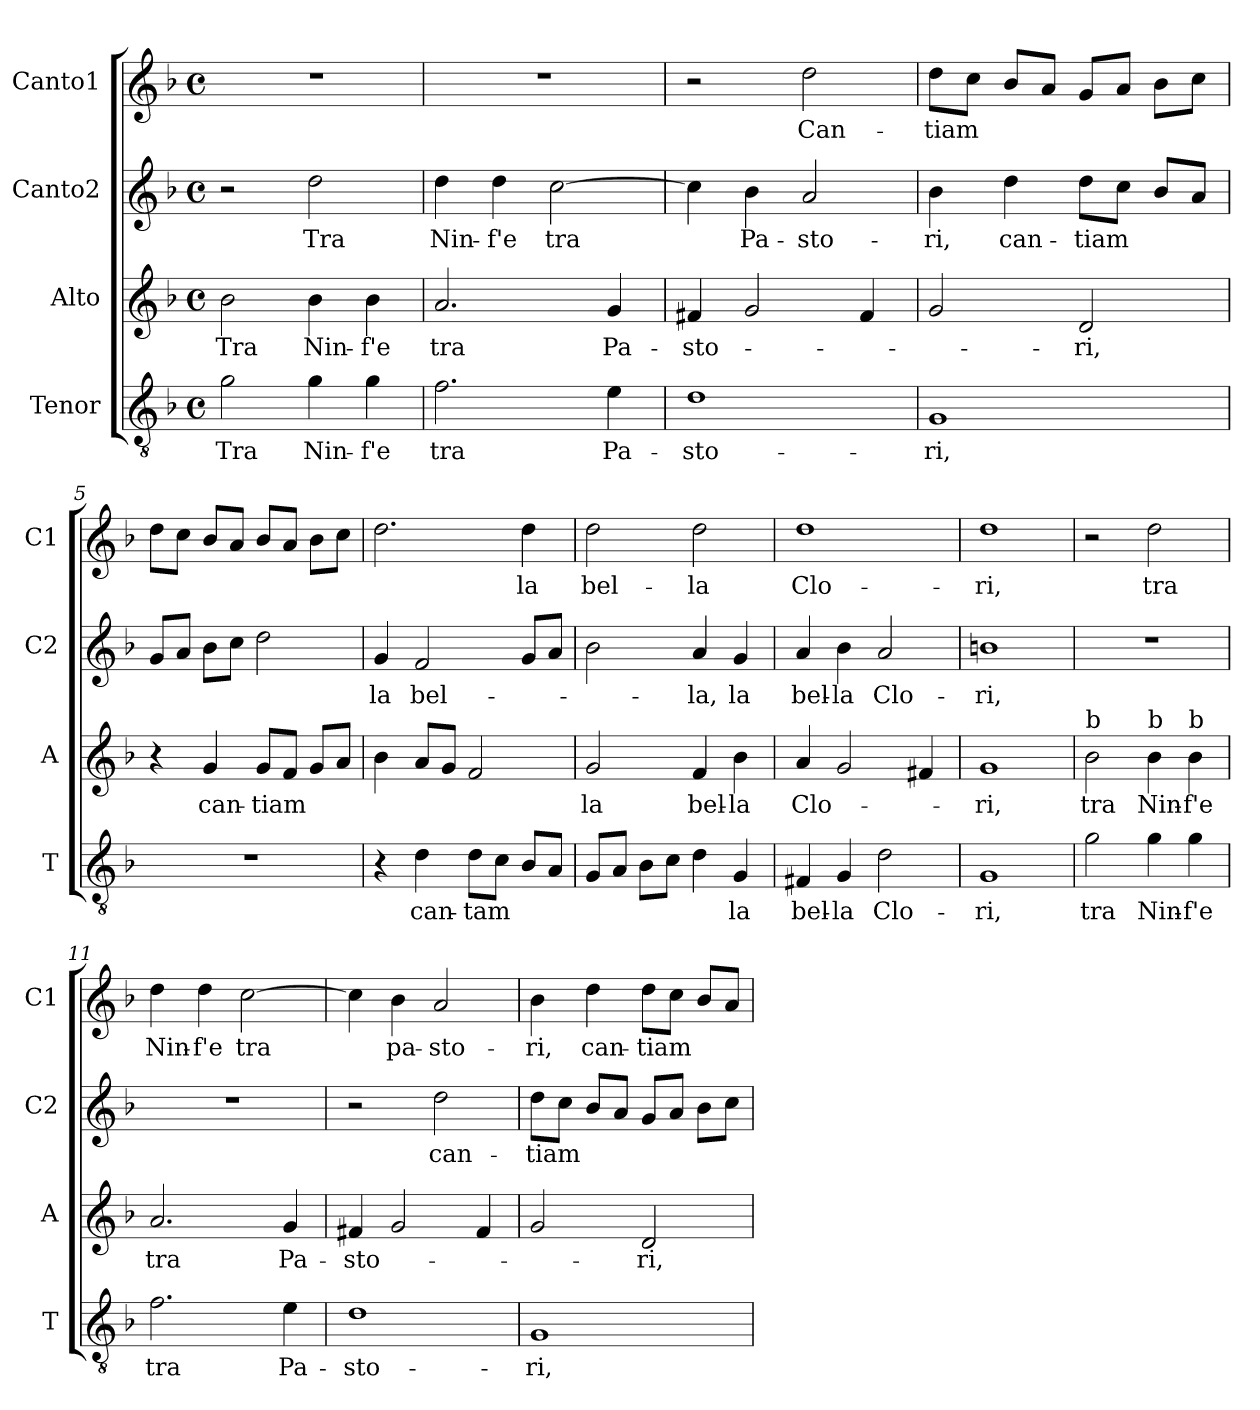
**kern	**text	**kern	**text	**kern	**text	**kern	**text
*part4	*part4	*part3	*part3	*part2	*part2	*part1	*part1
*staff4	*staff4	*staff3	*staff3	*staff2	*staff2	*staff1	*staff1
*I"Tenor	*	*I"Alto	*	*I"Canto2	*	*I"Canto1	*
*I'T	*	*I'A	*	*I'C2	*	*I'C1	*
*clefGv2	*	*clefG2	*	*clefG2	*	*clefG2	*
*k[b-]	*	*k[b-]	*	*k[b-]	*	*k[b-]	*
*F:	*	*F:	*	*F:	*	*F:	*
*M4/4	*	*M4/4	*	*M4/4	*	*M4/4	*
*met(c)	*	*met(c)	*	*met(c)	*	*met(c)	*
=1	=1	=1	=1	=1	=1	=1	=1
!	!LO:LY:b	!	!LO:LY:b	!	!	!	!
2g\	Tra	2b-\	Tra	2r	.	1r	.
!	!LO:LY:b	!	!LO:LY:b	!	!LO:LY:b	!	!
4g\	Nin-	4b-\	Nin-	2dd\	Tra	.	.
!	!LO:LY:b	!	!LO:LY:b	!	!	!	!
4g\	-f'e	4b-\	-f'e	.	.	.	.
=2	=2	=2	=2	=2	=2	=2	=2
!	!LO:LY:b	!	!LO:LY:b	!	!LO:LY:b	!	!
2.f\	tra	2.a/	tra	4dd\	Nin-	1r	.
!	!	!	!	!	!LO:LY:b	!	!
.	.	.	.	4dd\	-f'e	.	.
!	!	!	!	!	!LO:LY:b	!	!
.	.	.	.	[2cc\	tra	.	.
!	!LO:LY:b	!	!LO:LY:b	!	!	!	!
4e\	Pa-	4g/	Pa-	.	.	.	.
=3	=3	=3	=3	=3	=3	=3	=3
!	!LO:LY:b	!	!LO:LY:b	!	!	!	!
1d	-sto-	4f#X/	-sto-	4cc\]	.	2r	.
!	!	!	!	!	!LO:LY:b	!	!
.	.	2g/	.	4b-\	Pa-	.	.
!	!	!	!	!	!LO:LY:b	!	!LO:LY:b
.	.	.	.	2a/	-sto-	2dd\	Can-
.	.	4f#/	.	.	.	.	.
=4	=4	=4	=4	=4	=4	=4	=4
!	!LO:LY:b	!	!	!	!LO:LY:b	!	!LO:LY:b
1G	-ri,	2g/	.	4b-\	-ri,	8dd\L	-tiam
.	.	.	.	.	.	8cc\J	.
!	!	!	!	!	!LO:LY:b	!	!
.	.	.	.	4dd\	can-	8b-/L	.
.	.	.	.	.	.	8a/J	.
!	!	!	!LO:LY:b	!	!LO:LY:b	!	!
.	.	2d/	-ri,	8dd\L	-tiam	8g/L	.
.	.	.	.	8cc\J	.	8a/J	.
.	.	.	.	8b-/L	.	8b-\L	.
.	.	.	.	8a/J	.	8cc\J	.
=5	=5	=5	=5	=5	=5	=5	=5
1r	.	4r	.	8g/L	.	8dd\L	.
.	.	.	.	8a/J	.	8cc\J	.
!	!	!	!LO:LY:b	!	!	!	!
.	.	4g/	can-	8b-\L	.	8b-/L	.
.	.	.	.	8cc\J	.	8a/J	.
!	!	!	!LO:LY:b	!	!	!	!
.	.	8g/L	-tiam	2dd\	.	8b-/L	.
.	.	8f/J	.	.	.	8a/J	.
.	.	8g/L	.	.	.	8b-\L	.
.	.	8a/J	.	.	.	8cc\J	.
!!LO:LB:g=z
=6	=6	=6	=6	=6	=6	=6	=6
!	!	!	!	!	!LO:LY:b	!	!
4r	.	4b-\	.	4g/	la	2.dd\	.
!	!LO:LY:b	!	!	!	!LO:LY:b	!	!
4d\	can-	8a/L	.	2f/	bel-	.	.
.	.	8g/J	.	.	.	.	.
!	!LO:LY:b	!	!	!	!	!	!
8d\L	-tam	2f/	.	.	.	.	.
8c\J	.	.	.	.	.	.	.
!	!	!	!	!	!	!	!LO:LY:b
8B-/L	.	.	.	8g/L	.	4dd\	la
8A/J	.	.	.	8a/J	.	.	.
=7	=7	=7	=7	=7	=7	=7	=7
!	!	!	!LO:LY:b	!	!	!	!LO:LY:b
8G/L	.	2g/	la	2b-\	.	2dd\	bel-
8A/J	.	.	.	.	.	.	.
8B-\L	.	.	.	.	.	.	.
8c\J	.	.	.	.	.	.	.
!	!	!	!LO:LY:b	!	!LO:LY:b	!	!LO:LY:b
4d\	.	4f/	bel-	4a/	-la,	2dd\	-la
!	!LO:LY:b	!	!LO:LY:b	!	!LO:LY:b	!	!
4G/	la	4b-\	-la	4g/	la	.	.
=8	=8	=8	=8	=8	=8	=8	=8
!	!LO:LY:b	!	!LO:LY:b	!	!LO:LY:b	!	!LO:LY:b
4F#X/	bel-	4a/	Clo-	4a/	bel-	1dd	Clo-
!	!LO:LY:b	!	!	!	!LO:LY:b	!	!
4G/	-la	2g/	.	4b-\	-la	.	.
!	!LO:LY:b	!	!	!	!LO:LY:b	!	!
2d\	Clo-	.	.	2a/	Clo-	.	.
.	.	4f#X/	.	.	.	.	.
=9	=9	=9	=9	=9	=9	=9	=9
!	!LO:LY:b	!	!LO:LY:b	!	!LO:LY:b	!	!LO:LY:b
1G	-ri,	1g	-ri,	1bn	-ri,	1dd	-ri,
=10	=10	=10	=10	=10	=10	=10	=10
!	!	!LO:TX:a:t=b	!	!	!	!	!
!	!LO:LY:b	!	!LO:LY:b	!	!	!	!
2g\	tra	2b-\	tra	1r	.	2r	.
!	!	!LO:TX:a:t=b	!	!	!	!	!
!	!LO:LY:b	!	!LO:LY:b	!	!	!	!LO:LY:b
4g\	Nin-	4b-\	Nin-	.	.	2dd\	tra
!	!	!LO:TX:a:t=b	!	!	!	!	!
!	!LO:LY:b	!	!LO:LY:b	!	!	!	!
4g\	-f'e	4b-\	-f'e	.	.	.	.
=11	=11	=11	=11	=11	=11	=11	=11
!	!LO:LY:b	!	!LO:LY:b	!	!	!	!LO:LY:b
2.f\	tra	2.a/	tra	1r	.	4dd\	Nin-
!	!	!	!	!	!	!	!LO:LY:b
.	.	.	.	.	.	4dd\	-f'e
!	!	!	!	!	!	!	!LO:LY:b
.	.	.	.	.	.	[2cc\	tra
!	!LO:LY:b	!	!LO:LY:b	!	!	!	!
4e\	Pa-	4g/	Pa-	.	.	.	.
!!LO:LB:g=z
=12	=12	=12	=12	=12	=12	=12	=12
!	!LO:LY:b	!	!LO:LY:b	!	!	!	!
1d	-sto-	4f#X/	-sto-	2r	.	4cc\]	.
!	!	!	!	!	!	!	!LO:LY:b
.	.	2g/	.	.	.	4b-\	pa-
!	!	!	!	!	!LO:LY:b	!	!LO:LY:b
.	.	.	.	2dd\	can-	2a/	-sto-
.	.	4f#/	.	.	.	.	.
=13	=13	=13	=13	=13	=13	=13	=13
!	!LO:LY:b	!	!	!	!LO:LY:b	!	!LO:LY:b
1G	-ri,	2g/	.	8dd\L	-tiam	4b-\	-ri,
.	.	.	.	8cc\J	.	.	.
!	!	!	!	!	!	!	!LO:LY:b
.	.	.	.	8b-/L	.	4dd\	can-
.	.	.	.	8a/J	.	.	.
!	!	!	!LO:LY:b	!	!	!	!LO:LY:b
.	.	2d/	-ri,	8g/L	.	8dd\L	-tiam
.	.	.	.	8a/J	.	8cc\J	.
.	.	.	.	8b-\L	.	8b-/L	.
.	.	.	.	8cc\J	.	8a/J	.
=	=	=	=	=	=	=	=
*-	*-	*-	*-	*-	*-	*-	*-
